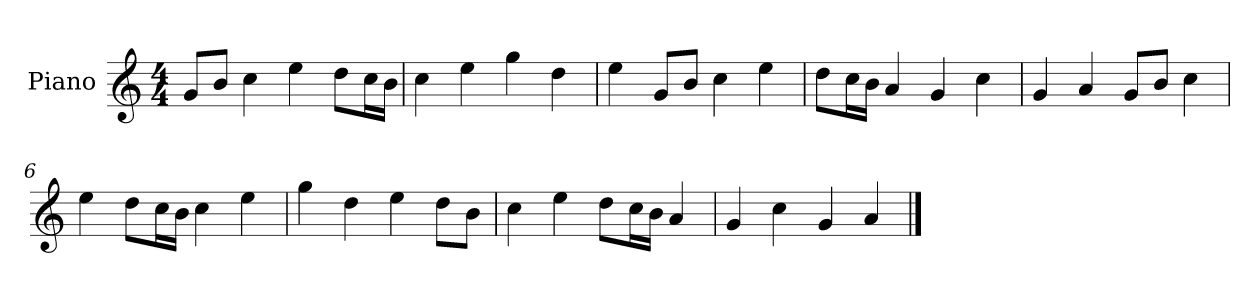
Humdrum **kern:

**kern
*part1
*staff1
*I"Piano
*I'P-no
*clefG2
*k[]
*M4/4
*MM90
=1
8g/L
8b/J
4cc\
4ee\
8dd\L
16cc\L
16b\JJ
=2
4cc\
4ee\
4gg\
4dd\
=3
4ee\
8g/L
8b/J
4cc\
4ee\
=4
8dd\L
16cc\L
16b\JJ
4a/
4g/
4cc\
=5
4g/
4a/
8g/L
8b/J
4cc\
=6
4ee\
8dd\L
16cc\L
16b\JJ
4cc\
4ee\
=7
4gg\
4dd\
4ee\
8dd\L
8b\J
!!LO:LB:g=z
=8
4cc\
4ee\
8dd\L
16cc\L
16b\JJ
4a/
=9
4g/
4cc\
4g/
4a/
==
*-
